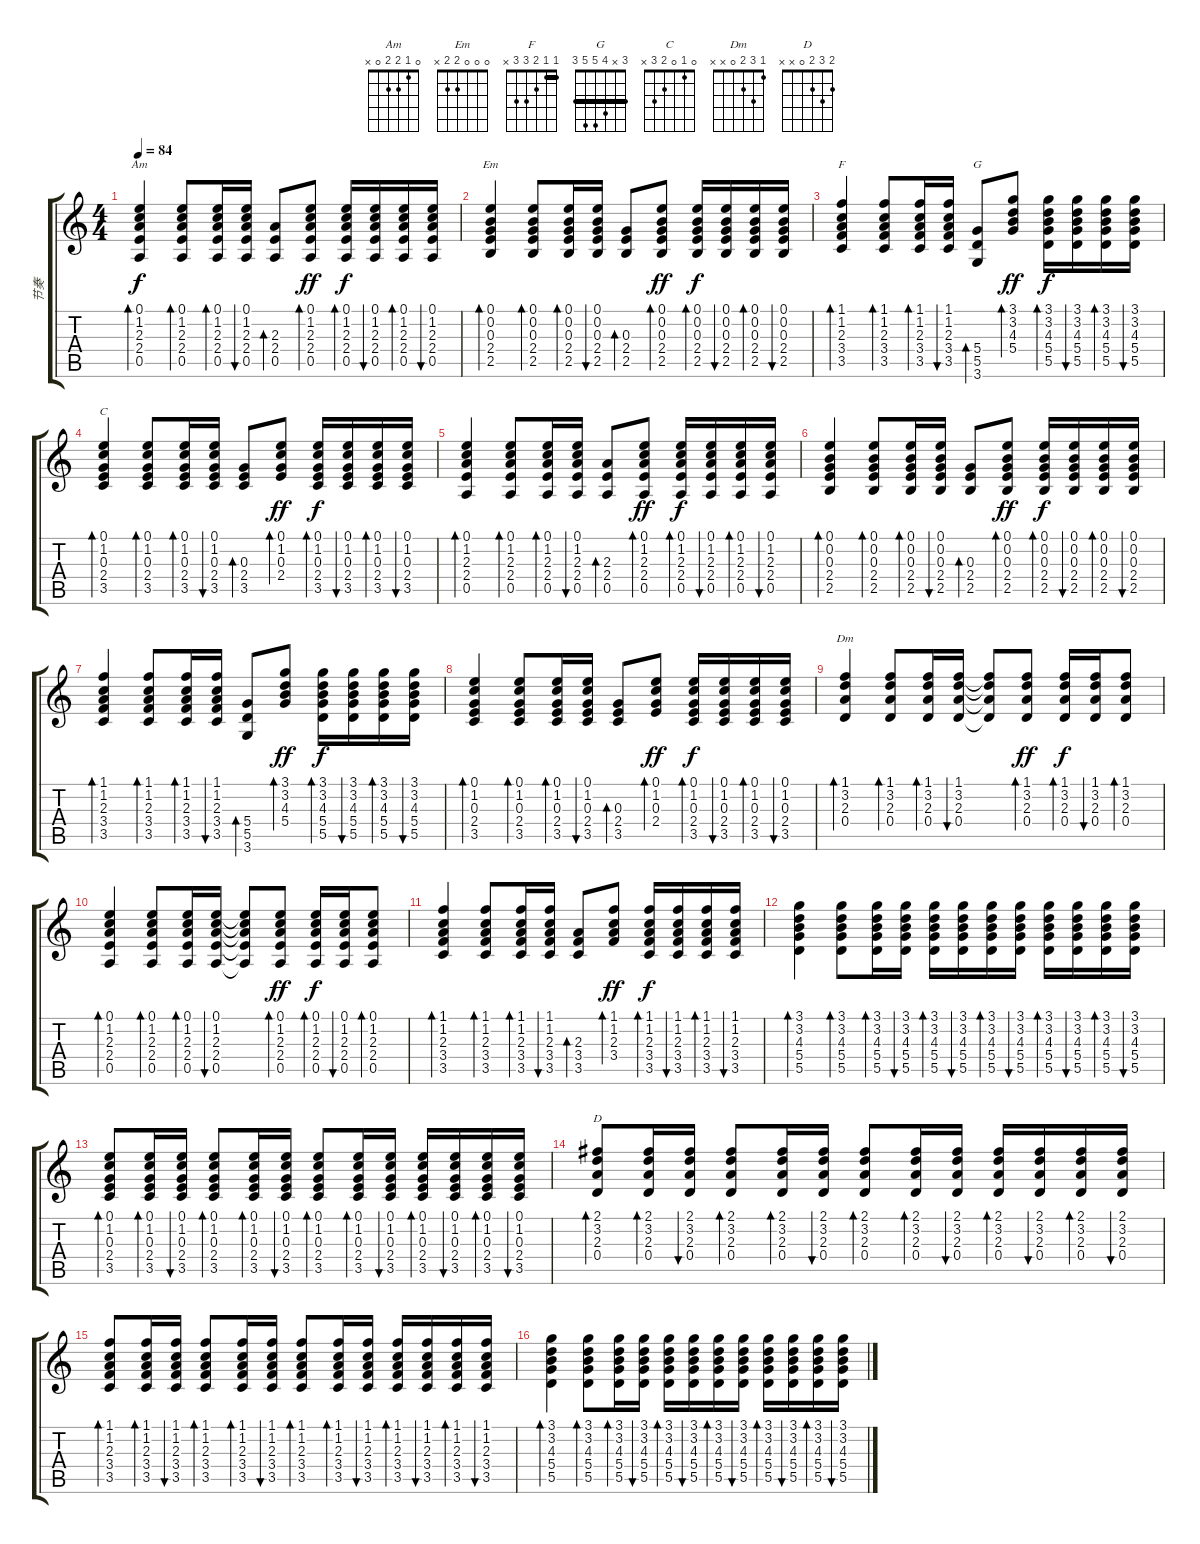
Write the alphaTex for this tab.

\track ("节奏" "节奏") {instrument acousticguitarsteel}
\staff {score tabs}
\tuning (E4 B3 G3 D3 A2 E2) {hide}
\chord ("Am" 0 1 2 2 0 x)
\chord ("Em" 0 0 0 2 2 x)
\chord ("F" 1 1 2 3 3 x) {barre 1}
\chord ("G" 3 x 4 5 5 3) {barre 3}
\chord ("C" 0 1 0 2 3 x)
\chord ("Dm" 1 3 2 0 x x)
\chord ("D" 2 3 2 0 x x)
\ts (4 4)
\tempo 84
\clef g2
\ks c
(0.1 1.2 2.3 2.4 0.5).4{bd 60 ch "Am" dy f} (0.1 1.2 2.3 2.4 0.5).8{bd 60} (0.1 1.2 2.3 2.4 0.5).16{bd 60} (0.1 1.2 2.3 2.4 0.5).16{bu 60} (2.3 2.4 0.5).8{bd 60} (0.1 1.2 2.3 2.4 0.5).8{bd 60 dy ff} (0.1 1.2 2.3 2.4 0.5).16{bd 60 dy f} (0.1 1.2 2.3 2.4 0.5).16{bu 60} (0.1 1.2 2.3 2.4 0.5).16{bd 60} (0.1 1.2 2.3 2.4 0.5).16{bu 60} |
(0.1 0.2 0.3 2.4 2.5).4{bd 60 ch "Em"} (0.1 0.2 0.3 2.4 2.5).8{bd 60} (0.1 0.2 0.3 2.4 2.5).16{bd 60} (0.1 0.2 0.3 2.4 2.5).16{bu 60} (0.3 2.4 2.5).8{bd 60} (0.1 0.2 0.3 2.4 2.5).8{bd 60 dy ff} (0.1 0.2 0.3 2.4 2.5).16{bd 60 dy f} (0.1 0.2 0.3 2.4 2.5).16{bu 60} (0.1 0.2 0.3 2.4 2.5).16{bd 60} (0.1 0.2 0.3 2.4 2.5).16{bu 60} |
(1.1 1.2 2.3 3.4 3.5).4{bd 60 ch "F"} (1.1 1.2 2.3 3.4 3.5).8{bd 60} (1.1 1.2 2.3 3.4 3.5).16{bd 60} (1.1 1.2 2.3 3.4 3.5).16{bu 60} (5.4 5.5 3.6).8{bd 60 ch "G"} (3.1 3.2 4.3 5.4).8{bd 60 dy ff} (3.1 3.2 4.3 5.4 5.5).16{bd 60 dy f} (3.1 3.2 4.3 5.4 5.5).16{bu 60} (3.1 3.2 4.3 5.4 5.5).16{bd 60} (3.1 3.2 4.3 5.4 5.5).16{bu 60} |
(0.1 1.2 0.3 2.4 3.5).4{bd 60 ch "C"} (0.1 1.2 0.3 2.4 3.5).8{bd 60} (0.1 1.2 0.3 2.4 3.5).16{bd 60} (0.1 1.2 0.3 2.4 3.5).16{bu 60} (0.3 2.4 3.5).8{bd 60} (0.1 1.2 0.3 2.4).8{bd 60 dy ff} (0.1 1.2 0.3 2.4 3.5).16{bd 60 dy f} (0.1 1.2 0.3 2.4 3.5).16{bu 60} (0.1 1.2 0.3 2.4 3.5).16{bd 60} (0.1 1.2 0.3 2.4 3.5).16{bu 60} |
(0.1 1.2 2.3 2.4 0.5).4{bd 60} (0.1 1.2 2.3 2.4 0.5).8{bd 60} (0.1 1.2 2.3 2.4 0.5).16{bd 60} (0.1 1.2 2.3 2.4 0.5).16{bu 60} (2.3 2.4 0.5).8{bd 60} (0.1 1.2 2.3 2.4 0.5).8{bd 60 dy ff} (0.1 1.2 2.3 2.4 0.5).16{bd 60 dy f} (0.1 1.2 2.3 2.4 0.5).16{bu 60} (0.1 1.2 2.3 2.4 0.5).16{bd 60} (0.1 1.2 2.3 2.4 0.5).16{bu 60} |
(0.1 0.2 0.3 2.4 2.5).4{bd 60} (0.1 0.2 0.3 2.4 2.5).8{bd 60} (0.1 0.2 0.3 2.4 2.5).16{bd 60} (0.1 0.2 0.3 2.4 2.5).16{bu 60} (0.3 2.4 2.5).8{bd 60} (0.1 0.2 0.3 2.4 2.5).8{bd 60 dy ff} (0.1 0.2 0.3 2.4 2.5).16{bd 60 dy f} (0.1 0.2 0.3 2.4 2.5).16{bu 60} (0.1 0.2 0.3 2.4 2.5).16{bd 60} (0.1 0.2 0.3 2.4 2.5).16{bu 60} |
(1.1 1.2 2.3 3.4 3.5).4{bd 60} (1.1 1.2 2.3 3.4 3.5).8{bd 60} (1.1 1.2 2.3 3.4 3.5).16{bd 60} (1.1 1.2 2.3 3.4 3.5).16{bu 60} (5.4 5.5 3.6).8{bd 60} (3.1 3.2 4.3 5.4).8{bd 60 dy ff} (3.1 3.2 4.3 5.4 5.5).16{bd 60 dy f} (3.1 3.2 4.3 5.4 5.5).16{bu 60} (3.1 3.2 4.3 5.4 5.5).16{bd 60} (3.1 3.2 4.3 5.4 5.5).16{bu 60} |
(0.1 1.2 0.3 2.4 3.5).4{bd 60} (0.1 1.2 0.3 2.4 3.5).8{bd 60} (0.1 1.2 0.3 2.4 3.5).16{bd 60} (0.1 1.2 0.3 2.4 3.5).16{bu 60} (0.3 2.4 3.5).8{bd 60} (0.1 1.2 0.3 2.4).8{bd 60 dy ff} (0.1 1.2 0.3 2.4 3.5).16{bd 60 dy f} (0.1 1.2 0.3 2.4 3.5).16{bu 60} (0.1 1.2 0.3 2.4 3.5).16{bd 60} (0.1 1.2 0.3 2.4 3.5).16{bu 60} |
(1.1 3.2 2.3 0.4).4{bd 60 ch "Dm"} (1.1 3.2 2.3 0.4).8{bd 60} (1.1 3.2 2.3 0.4).16{bd 60} (1.1 3.2 2.3 0.4).16{bu 60} (1.1{t} 3.2{t} 2.3{t} 0.4{t}).8 (1.1 3.2 2.3 0.4).8{bd 60 dy ff} (1.1 3.2 2.3 0.4).16{bd 60 dy f} (1.1 3.2 2.3 0.4).16{bu 60} (1.1 3.2 2.3 0.4).8{bd 60} |
(0.1 1.2 2.3 2.4 0.5).4{bd 60} (0.1 1.2 2.3 2.4 0.5).8{bd 60} (0.1 1.2 2.3 2.4 0.5).16{bd 60} (0.1 1.2 2.3 2.4 0.5).16{bu 60} (0.1{t} 1.2{t} 2.3{t} 2.4{t} 0.5{t}).8 (0.1 1.2 2.3 2.4 0.5).8{bd 60 dy ff} (0.1 1.2 2.3 2.4 0.5).16{bd 60 dy f} (0.1 1.2 2.3 2.4 0.5).16{bu 60} (0.1 1.2 2.3 2.4 0.5).8{bd 60} |
(1.1 1.2 2.3 3.4 3.5).4{bd 60} (1.1 1.2 2.3 3.4 3.5).8{bd 60} (1.1 1.2 2.3 3.4 3.5).16{bd 60} (1.1 1.2 2.3 3.4 3.5).16{bu 60} (2.3 3.4 3.5).8{bd 60} (1.1 1.2 2.3 3.4).8{bd 60 dy ff} (1.1 1.2 2.3 3.4 3.5).16{bd 60 dy f} (1.1 1.2 2.3 3.4 3.5).16{bu 60} (1.1 1.2 2.3 3.4 3.5).16{bd 60} (1.1 1.2 2.3 3.4 3.5).16{bu 60} |
(3.1 3.2 4.3 5.4 5.5).4{bd 60} (3.1 3.2 4.3 5.4 5.5).8{bd 60} (3.1 3.2 4.3 5.4 5.5).16{bd 60} (3.1 3.2 4.3 5.4 5.5).16{bu 60} (3.1 3.2 4.3 5.4 5.5).16{bd 60} (3.1 3.2 4.3 5.4 5.5).16{bu 60} (3.1 3.2 4.3 5.4 5.5).16{bd 60} (3.1 3.2 4.3 5.4 5.5).16{bu 60} (3.1 3.2 4.3 5.4 5.5).16{bd 60} (3.1 3.2 4.3 5.4 5.5).16{bu 60} (3.1 3.2 4.3 5.4 5.5).16{bd 60} (3.1 3.2 4.3 5.4 5.5).16{bu 60} |
(0.1 1.2 0.3 2.4 3.5).8{bd 60} (0.1 1.2 0.3 2.4 3.5).16{bd 60} (0.1 1.2 0.3 2.4 3.5).16{bu 60} (0.1 1.2 0.3 2.4 3.5).8{bd 60} (0.1 1.2 0.3 2.4 3.5).16{bd 60} (0.1 1.2 0.3 2.4 3.5).16{bu 60} (0.1 1.2 0.3 2.4 3.5).8{bd 60} (0.1 1.2 0.3 2.4 3.5).16{bd 60} (0.1 1.2 0.3 2.4 3.5).16{bu 60} (0.1 1.2 0.3 2.4 3.5).16{bd 60} (0.1 1.2 0.3 2.4 3.5).16{bu 60} (0.1 1.2 0.3 2.4 3.5).16{bd 60} (0.1 1.2 0.3 2.4 3.5).16{bu 60} |
(2.1 3.2 2.3 0.4).8{bd 60 ch "D"} (2.1 3.2 2.3 0.4).16{bd 60} (2.1 3.2 2.3 0.4).16{bu 60} (2.1 3.2 2.3 0.4).8{bd 60} (2.1 3.2 2.3 0.4).16{bd 60} (2.1 3.2 2.3 0.4).16{bu 60} (2.1 3.2 2.3 0.4).8{bd 60} (2.1 3.2 2.3 0.4).16{bd 60} (2.1 3.2 2.3 0.4).16{bu 60} (2.1 3.2 2.3 0.4).16{bd 60} (2.1 3.2 2.3 0.4).16{bu 60} (2.1 3.2 2.3 0.4).16{bd 60} (2.1 3.2 2.3 0.4).16{bu 60} |
(1.1 1.2 2.3 3.4 3.5).8{bd 60} (1.1 1.2 2.3 3.4 3.5).16{bd 60} (1.1 1.2 2.3 3.4 3.5).16{bu 60} (1.1 1.2 2.3 3.4 3.5).8{bd 60} (1.1 1.2 2.3 3.4 3.5).16{bd 60} (1.1 1.2 2.3 3.4 3.5).16{bu 60} (1.1 1.2 2.3 3.4 3.5).8{bd 60} (1.1 1.2 2.3 3.4 3.5).16{bd 60} (1.1 1.2 2.3 3.4 3.5).16{bu 60} (1.1 1.2 2.3 3.4 3.5).16{bd 60} (1.1 1.2 2.3 3.4 3.5).16{bu 60} (1.1 1.2 2.3 3.4 3.5).16{bd 60} (1.1 1.2 2.3 3.4 3.5).16{bu 60} |
(3.1 3.2 4.3 5.4 5.5).4{bd 60} (3.1 3.2 4.3 5.4 5.5).8{bd 60} (3.1 3.2 4.3 5.4 5.5).16{bd 60} (3.1 3.2 4.3 5.4 5.5).16{bu 60} (3.1 3.2 4.3 5.4 5.5).16{bd 60} (3.1 3.2 4.3 5.4 5.5).16{bu 60} (3.1 3.2 4.3 5.4 5.5).16{bd 60} (3.1 3.2 4.3 5.4 5.5).16{bu 60} (3.1 3.2 4.3 5.4 5.5).16{bd 60} (3.1 3.2 4.3 5.4 5.5).16{bu 60} (3.1 3.2 4.3 5.4 5.5).16{bd 60} (3.1 3.2 4.3 5.4 5.5).16{bu 60}
